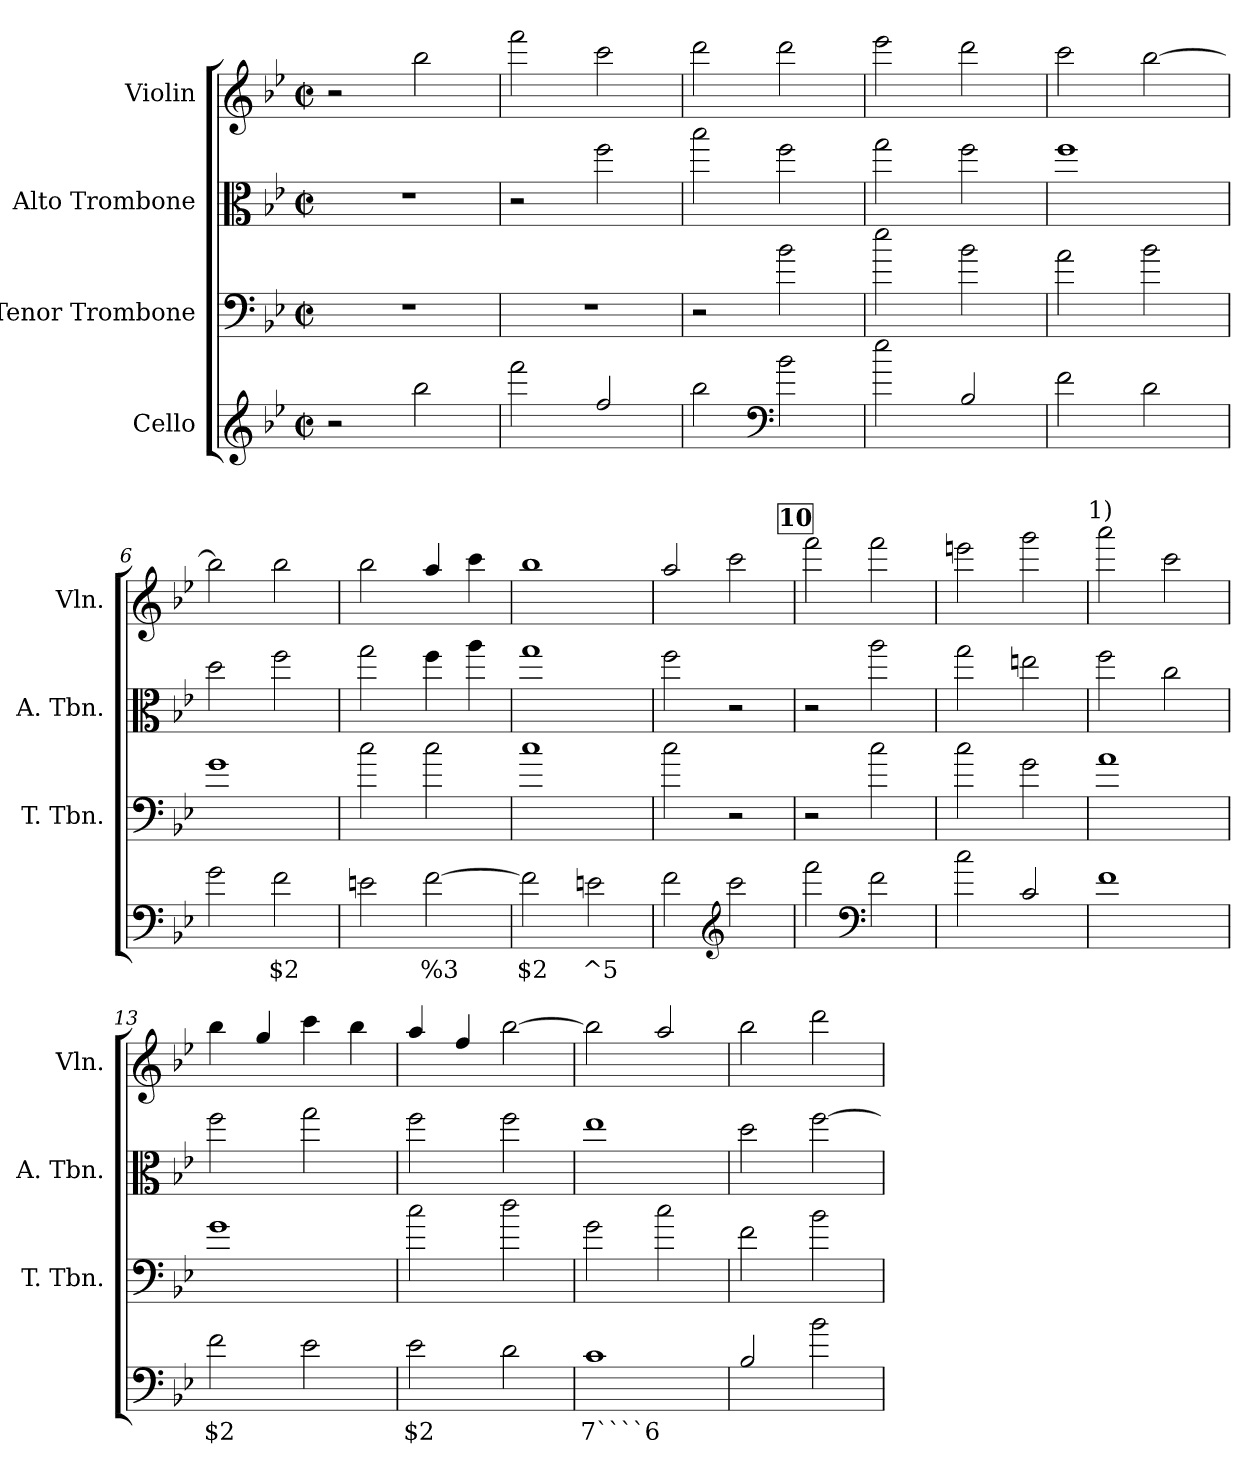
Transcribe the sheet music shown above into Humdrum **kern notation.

**kern	**text	**kern	**kern	**kern
*part4	*part4	*part3	*part2	*part1
*staff4	*staff4	*staff3	*staff2	*staff1
*I"Cello	*	*I"Tenor Trombone	*I"Alto Trombone	*I"Violin
*	*	*I'T. Tbn.	*I'A. Tbn.	*I'Vln.
*clefG2	*	*clefF4	*clefC3	*clefG2
*ITrd7c12	*	*ITrd7c12	*ITrd7c12	*ITrd7c12
*k[b-e-]	*	*k[b-e-]	*k[b-e-]	*k[b-e-]
*B-:	*	*B-:	*B-:	*B-:
*M2/2	*	*M2/2	*M2/2	*M2/2
*met(c|)	*	*met(c|)	*met(c|)	*met(c|)
=1	=1	=1	=1	=1
2r	.	1r	1r	2r
2b-\	.	.	.	2b-\
=2	=2	=2	=2	=2
2ff\	.	1r	2r	2ff\
2f/	.	.	2f\	2cc\
=3	=3	=3	=3	=3
2b-\	.	2r	2b-\	2dd\
*clefF4	*	*	*	*
2B-\	.	2B-\	2f\	2dd\
=4	=4	=4	=4	=4
2e-\	.	2e-\	2g\	2ee-\
2BB-/	.	2B-\	2f\	2dd\
=5	=5	=5	=5	=5
2F\	.	2A\	1f	2cc\
2D\	.	2B-\	.	[2b-\
=6	=6	=6	=6	=6
2G\	.	1G	2d\	2b-\]
!	!LO:LY:b	!	!	!
2F\	$2	.	2f\	2b-\
=7	=7	=7	=7	=7
2En\	.	2c\	2g\	2b-\
!	!LO:LY:b	!	!	!
[2F\	%3	2c\	4f\	4a/
.	.	.	4a\	4cc\
=8	=8	=8	=8	=8
!	!LO:LY:b	!	!	!
2F\]	$2	1c	1g	1b-
!	!LO:LY:b	!	!	!
2En\	^5	.	.	.
=9	=9	=9	=9	=9
2F\	.	2c\	2f\	2a/
*clefG2	*	*	*	*
2cc\	.	2r	2r	2cc\
!!LO:LB:g=z
!!LO:REH:place=s1:a:B:fs=8.3:t=10
=10	=10	=10	=10	=10
2ff\	.	2r	2r	2ff\
*clefF4	*	*	*	*
2F\	.	2c\	2a\	2ff\
=11	=11	=11	=11	=11
2c\	.	2c\	2g\	2een\
2C/	.	2G\	2en\	2gg\
!	!	!	!	!LO:TX:a:t=1)
=12	=12	=12	=12	=12
1F	.	1A	2f\	2aa\
.	.	.	2c\	2cc\
=13	=13	=13	=13	=13
!	!LO:LY:b	!	!	!
2F\	$2	1G	2f\	4b-\
.	.	.	.	4g/
2E-\	.	.	2g\	4cc\
.	.	.	.	4b-\
=14	=14	=14	=14	=14
!	!LO:LY:b	!	!	!
2E-\	$2	2c\	2f\	4a/
.	.	.	.	4f/
2D\	.	2d\	2f\	[2b-\
=15	=15	=15	=15	=15
!	!LO:LY:b	!	!	!
1C	7````6	2G\	1e-	2b-\]
.	.	2c\	.	2a/
=16	=16	=16	=16	=16
2BB-/	.	2F\	2d\	2b-\
2B-\	.	2B-\	[2f\	2dd\
=	=	=	=	=
*-	*-	*-	*-	*-
